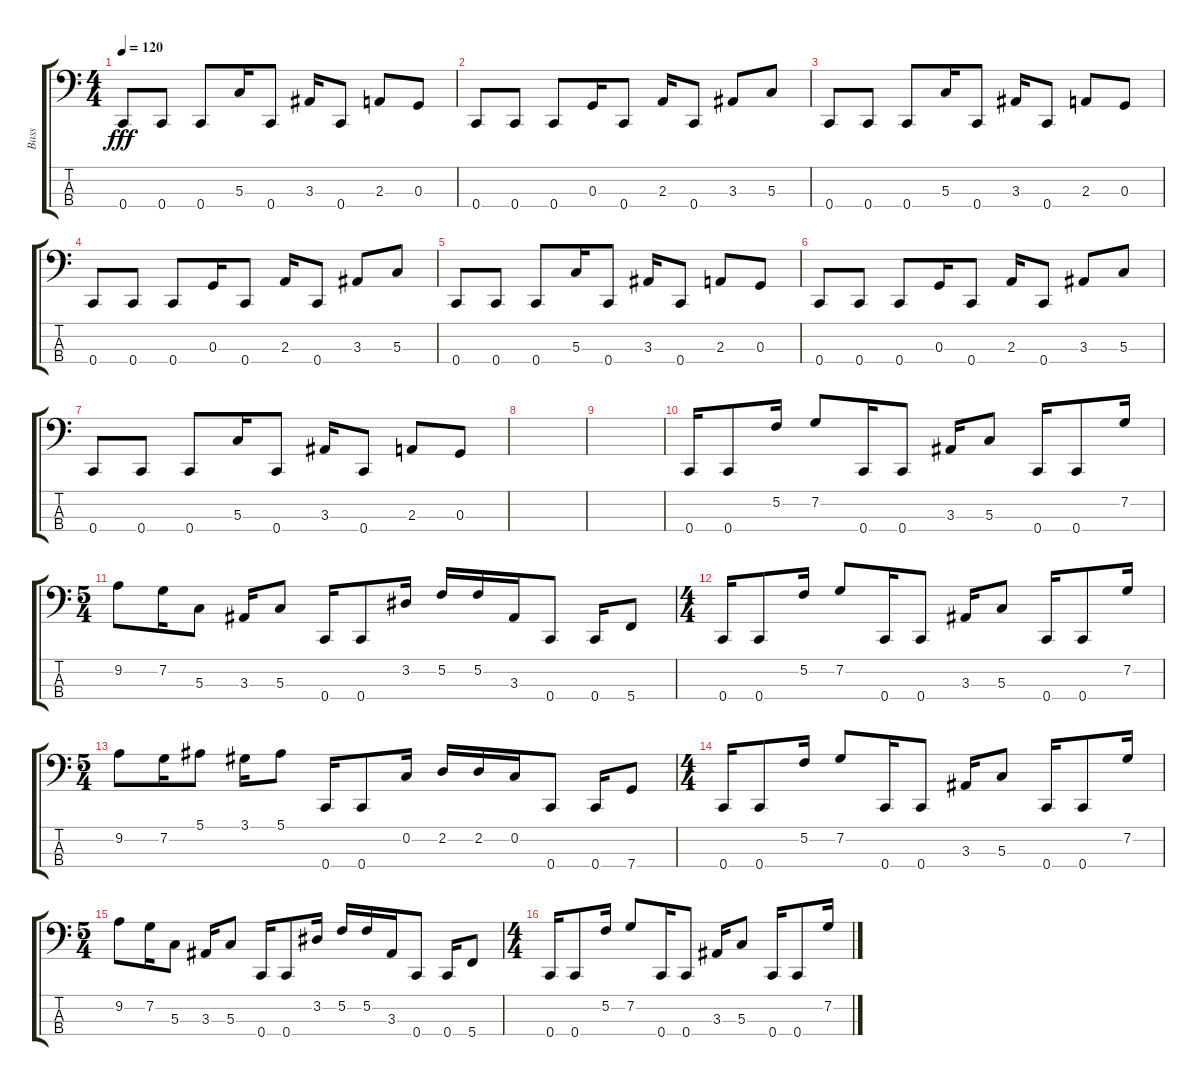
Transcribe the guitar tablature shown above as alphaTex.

\track ("Bass" "Bass") {instrument electricbassfinger}
\staff {score tabs}
\tuning (F2 C2 G1 C1) {hide}
\ts (4 4)
\tempo 120
\clef f4
\ks c
0.4.8{dy fff} 0.4.8 0.4.8 5.3.16 0.4.8 3.3.16 0.4.8 2.3.8 0.3.8 |
0.4.8 0.4.8 0.4.8 0.3.16 0.4.8 2.3.16 0.4.8 3.3.8 5.3.8 |
0.4.8 0.4.8 0.4.8 5.3.16 0.4.8 3.3.16 0.4.8 2.3.8 0.3.8 |
0.4.8 0.4.8 0.4.8 0.3.16 0.4.8 2.3.16 0.4.8 3.3.8 5.3.8 |
0.4.8 0.4.8 0.4.8 5.3.16 0.4.8 3.3.16 0.4.8 2.3.8 0.3.8 |
0.4.8 0.4.8 0.4.8 0.3.16 0.4.8 2.3.16 0.4.8 3.3.8 5.3.8 |
0.4.8 0.4.8 0.4.8 5.3.16 0.4.8 3.3.16 0.4.8 2.3.8 0.3.8 |
|
|
0.4.16 0.4.8 5.2.16 7.2.8 0.4.16 0.4.8 3.3.16 5.3.8 0.4.16 0.4.8 7.2.16 |
\ts (5 4)
9.2.8 7.2.16 5.3.8 3.3.16 5.3.8 0.4.16 0.4.8 3.2.16 5.2.16 5.2.16 3.3.16 0.4.8 0.4.16 5.4.8 |
\ts (4 4)
0.4.16 0.4.8 5.2.16 7.2.8 0.4.16 0.4.8 3.3.16 5.3.8 0.4.16 0.4.8 7.2.16 |
\ts (5 4)
9.2.8 7.2.16 5.1.8 3.1.16 5.1.8 0.4.16 0.4.8 0.2.16 2.2.16 2.2.16 0.2.16 0.4.8 0.4.16 7.4.8 |
\ts (4 4)
0.4.16 0.4.8 5.2.16 7.2.8 0.4.16 0.4.8 3.3.16 5.3.8 0.4.16 0.4.8 7.2.16 |
\ts (5 4)
9.2.8 7.2.16 5.3.8 3.3.16 5.3.8 0.4.16 0.4.8 3.2.16 5.2.16 5.2.16 3.3.16 0.4.8 0.4.16 5.4.8 |
\ts (4 4)
0.4.16 0.4.8 5.2.16 7.2.8 0.4.16 0.4.8 3.3.16 5.3.8 0.4.16 0.4.8 7.2.16
